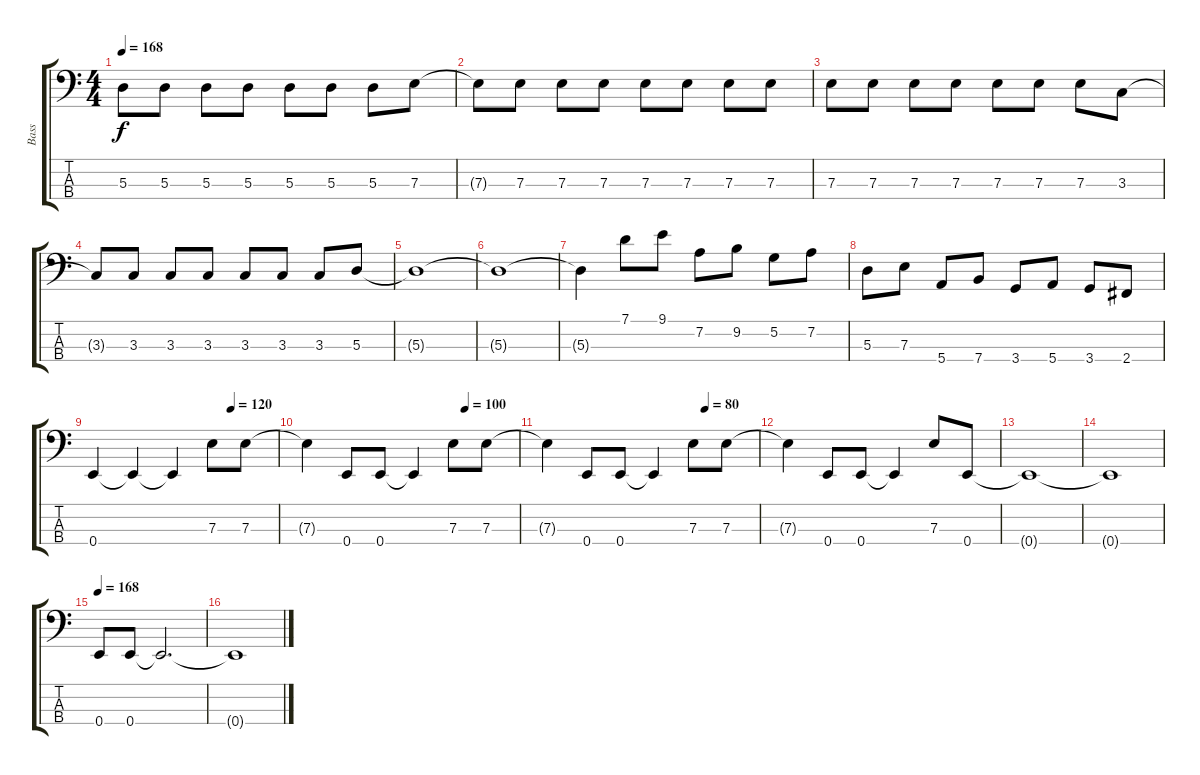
\track ("Bass" "Bass") {instrument electricbassfinger}
\staff {score tabs}
\tuning (G2 D2 A1 E1) {hide}
\ts (4 4)
\tempo 168
\clef f4
\ks c
5.3{t}.8{dy f} 5.3.8 5.3.8 5.3.8 5.3.8 5.3.8 5.3.8 7.3.8 |
7.3{t}.8 7.3.8 7.3.8 7.3.8 7.3.8 7.3.8 7.3.8 7.3.8 |
7.3.8 7.3.8 7.3.8 7.3.8 7.3.8 7.3.8 7.3.8 3.3.8 |
3.3{t}.8 3.3.8 3.3.8 3.3.8 3.3.8 3.3.8 3.3.8 5.3.8 |
5.3{t}.1 |
5.3{t}.1 |
5.3{t}.4 7.1.8 9.1.8 7.2.8 9.2.8 5.2.8 7.2.8 |
5.3.8 7.3.8 5.4.8 7.4.8 3.4.8 5.4.8 3.4.8 2.4.8 |
\tempo (120 0.75)
0.4.4 0.4{t}.4 0.4{t}.4 7.3.8 7.3.8 |
\tempo (100 0.75)
7.3{t}.4 0.4.8 0.4.8 0.4{t}.4 7.3.8 7.3.8 |
\tempo (80 0.75)
7.3{t}.4 0.4.8 0.4.8 0.4{t}.4 7.3.8 7.3.8 |
7.3{t}.4 0.4.8 0.4.8 0.4{t}.4 7.3.8 0.4.8 |
0.4{t}.1 |
0.4{t}.1 |
\tempo 168
0.4.8 0.4.8 0.4{t}.2{d} |
0.4{t}.1
